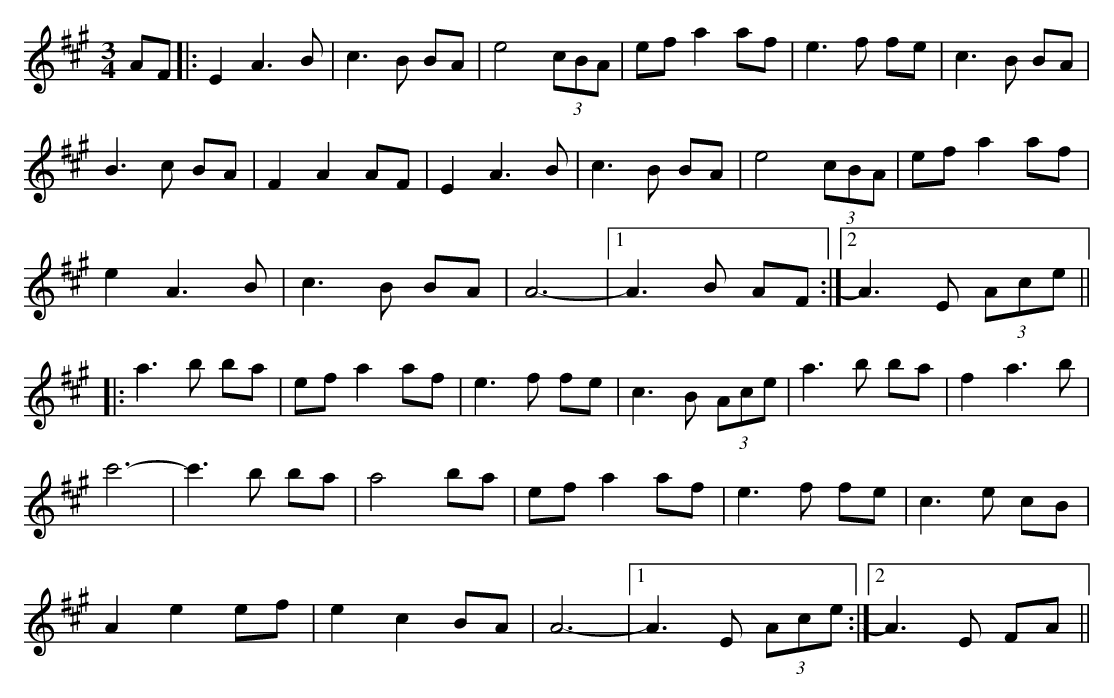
X:1
M:3/4
K:A
AF|:E2 A3B|c3B BA|e4(3cBA|efa2af|e3f fe|c3B BA|
B3c BA|F2A2AF|E2 A3B|c3B BA|e4(3cBA|efa2af|
e2A3B|c3B BA|A6-|1 A3 B AF:|2 A3E (3Ace||
|:a3 b ba|efa2af|e3f fe|c3B (3Ace|a3 b ba|f2a3b|
c'6-|c'3b ba|a4ba|efa2af|e3f fe|c3e cB|
A2e2ef|e2c2BA|A6-|1 A3E (3Ace:|2 A3 E FA||
